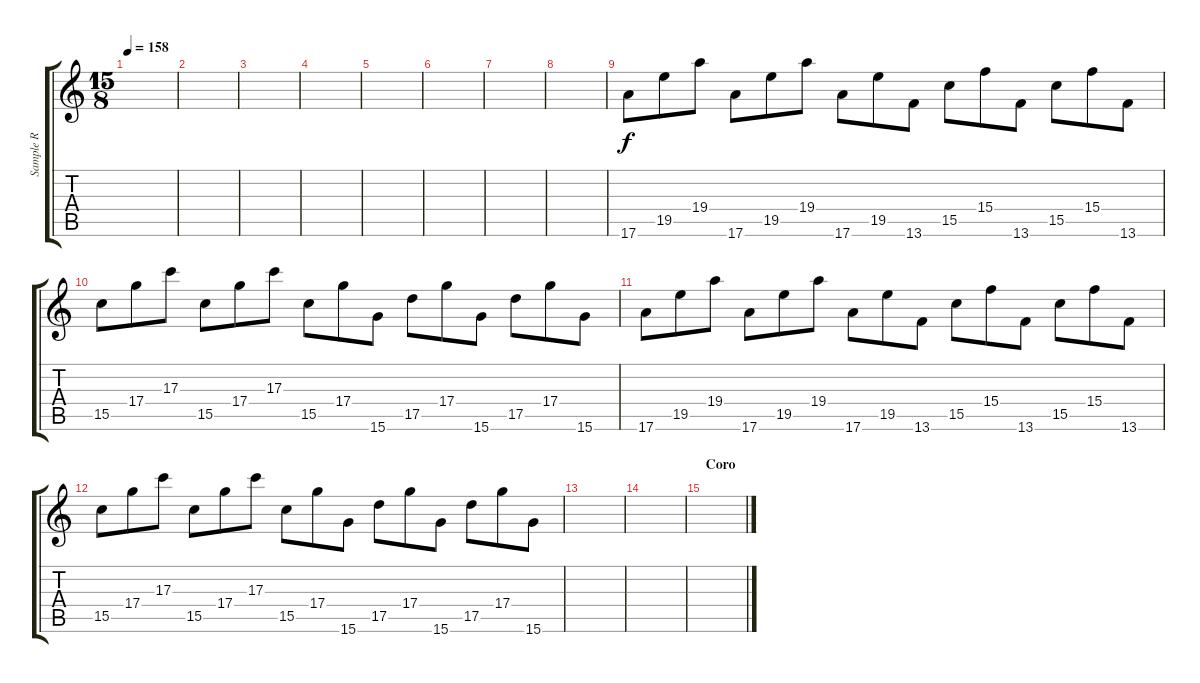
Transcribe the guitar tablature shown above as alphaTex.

\track ("Sample R" "Sample R") {instrument guitarharmonics}
\staff {score tabs}
\tuning (E4 B3 G3 D3 A2 E2) {hide}
\ts (15 8)
\tempo 158
\clef g2
\ks c
|
|
|
|
|
|
|
|
17.6.8 19.5.8 19.4.8 17.6.8 19.5.8 19.4.8 17.6.8 19.5.8 13.6.8 15.5.8 15.4.8 13.6.8 15.5.8 15.4.8 13.6.8 |
15.5.8 17.4.8 17.3.8 15.5.8 17.4.8 17.3.8 15.5.8 17.4.8 15.6.8 17.5.8 17.4.8 15.6.8 17.5.8 17.4.8 15.6.8 |
17.6.8 19.5.8 19.4.8 17.6.8 19.5.8 19.4.8 17.6.8 19.5.8 13.6.8 15.5.8 15.4.8 13.6.8 15.5.8 15.4.8 13.6.8 |
15.5.8 17.4.8 17.3.8 15.5.8 17.4.8 17.3.8 15.5.8 17.4.8 15.6.8 17.5.8 17.4.8 15.6.8 17.5.8 17.4.8 15.6.8 |
|
|
\section ("" "Coro")
